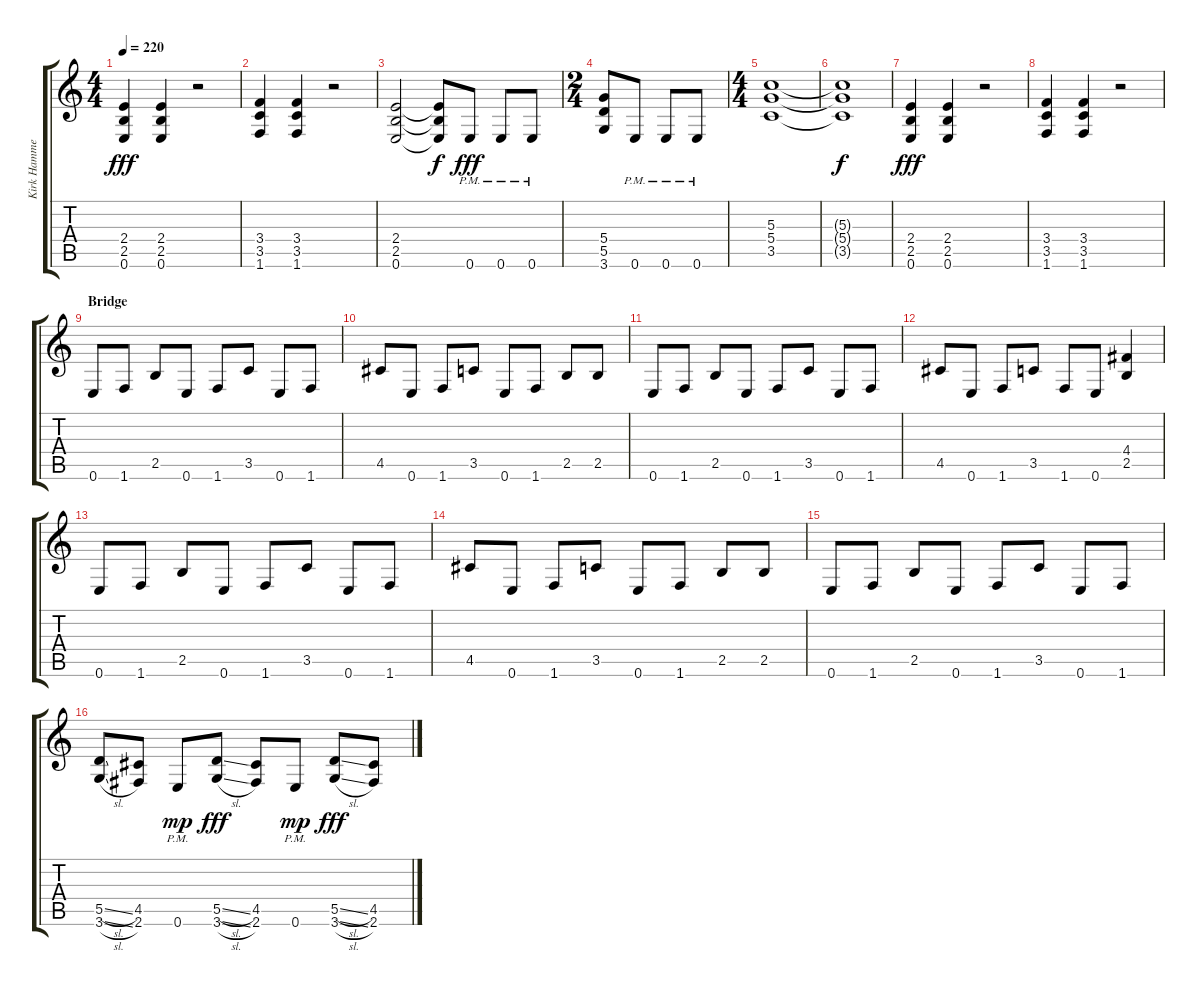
\track ("Kirk Hammet" "Kirk Hamme") {instrument distortionguitar}
\staff {score tabs}
\tuning (E4 B3 G3 D3 A2 E2) {hide}
\ts (4 4)
\tempo 220
\clef g2
\ks c
(2.4 2.5 0.6).4{dy fff} (2.4 2.5 0.6).4 r.2 |
(3.4 3.5 1.6).4 (3.4 3.5 1.6).4 r.2 |
(2.4 2.5 0.6).2 (2.4{t} 2.5{t} 0.6{t}).8{dy f} 0.6{pm}.8{dy fff} 0.6{pm}.8 0.6{pm}.8 |
\ts (2 4)
(5.4 5.5 3.6).8 0.6{pm}.8 0.6{pm}.8 0.6{pm}.8 |
\ts (4 4)
(5.3 5.4 3.5).1 |
(5.3{t} 5.4{t} 3.5{t}).1{dy f} |
(2.4 2.5 0.6).4{dy fff} (2.4 2.5 0.6).4 r.2 |
(3.4 3.5 1.6).4 (3.4 3.5 1.6).4 r.2 |
\section ("" "Bridge")
0.6.8 1.6.8 2.5.8 0.6.8 1.6.8 3.5.8 0.6.8 1.6.8 |
4.5.8 0.6.8 1.6.8 3.5.8 0.6.8 1.6.8 2.5.8 2.5.8 |
0.6.8 1.6.8 2.5.8 0.6.8 1.6.8 3.5.8 0.6.8 1.6.8 |
4.5.8 0.6.8 1.6.8 3.5.8 1.6.8 0.6.8 (4.4 2.5).4 |
0.6.8 1.6.8 2.5.8 0.6.8 1.6.8 3.5.8 0.6.8 1.6.8 |
4.5.8 0.6.8 1.6.8 3.5.8 0.6.8 1.6.8 2.5.8 2.5.8 |
0.6.8 1.6.8 2.5.8 0.6.8 1.6.8 3.5.8 0.6.8 1.6.8 |
(5.5{sl} 3.6{sl}).8 (4.5 2.6).8 0.6{pm}.8{dy mp} (5.5{sl} 3.6{sl}).8{dy fff} (4.5 2.6).8 0.6{pm}.8{dy mp} (5.5{sl} 3.6{sl}).8{dy fff} (4.5 2.6).8
